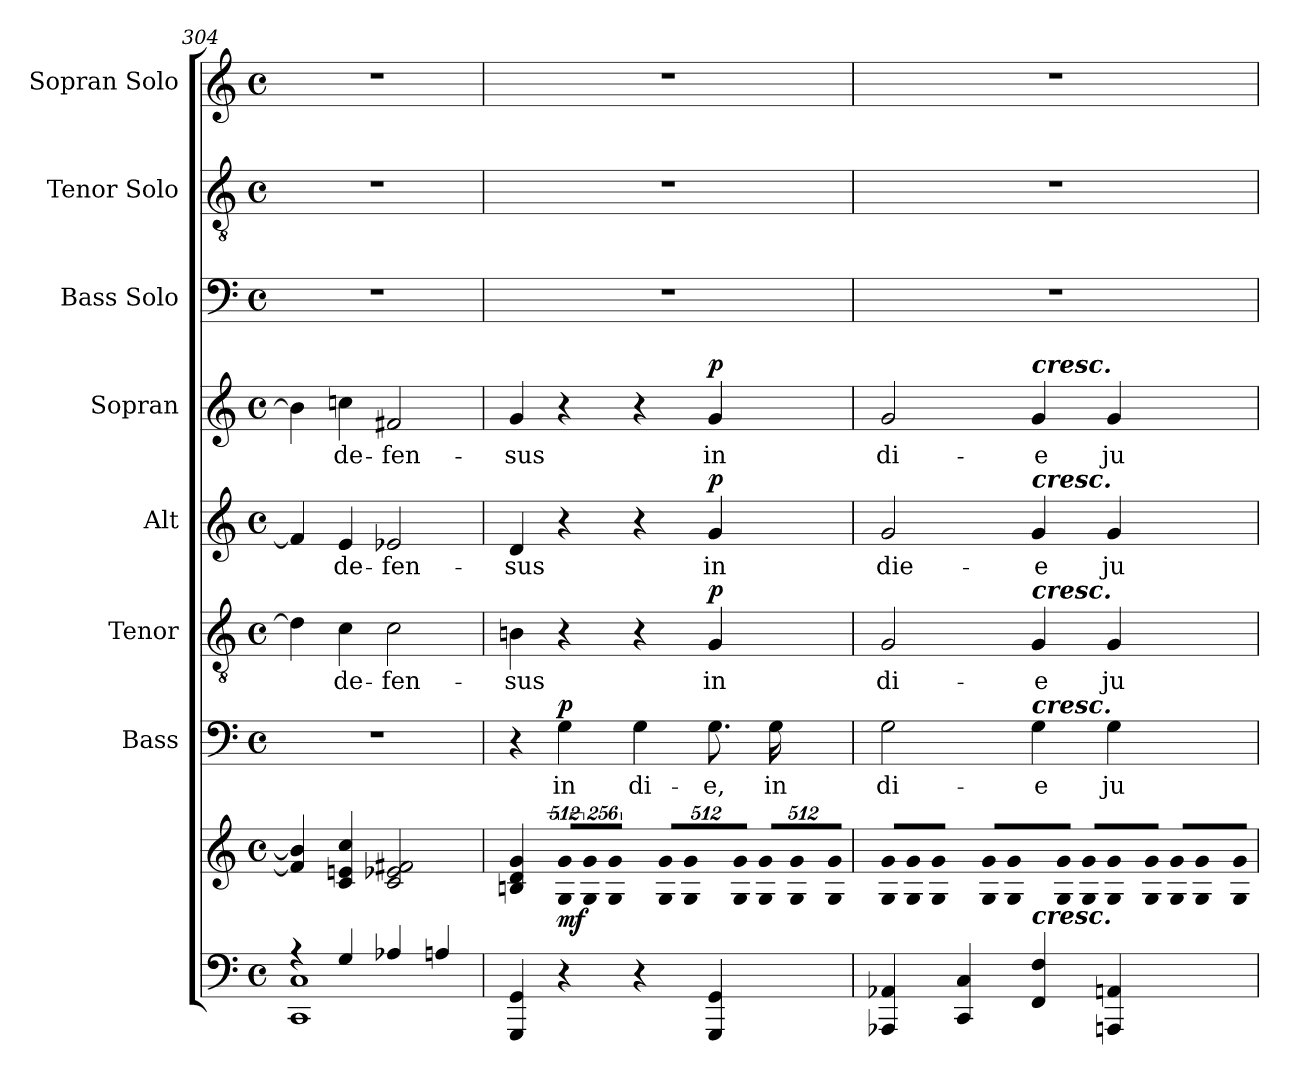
**kern	**kern	**dynam	**kern	**text	**dynam	**kern	**text	**dynam	**kern	**text	**dynam	**kern	**text	**dynam	**kern	**kern	**kern
*part8	*part8	*part8	*part7	*part7	*part7	*part6	*part6	*part6	*part5	*part5	*part5	*part4	*part4	*part4	*part3	*part2	*part1
*staff9	*staff8	*staff8/9	*staff7	*staff7	*staff7	*staff6	*staff6	*staff6	*staff5	*staff5	*staff5	*staff4	*staff4	*staff4	*staff3	*staff2	*staff1
*	*	*	*I"Bass	*	*	*I"Tenor	*	*	*I"Alt	*	*	*I"Sopran	*	*	*I"Bass Solo	*I"Tenor Solo	*I"Sopran Solo
*	*	*	*I'B.	*	*	*I'T.	*	*	*I'A.	*	*	*I'S.	*	*	*I'B. Solo	*I'T. Solo	*I'S. Solo
*clefF4	*clefG2	*	*clefF4	*	*	*clefGv2	*	*	*clefG2	*	*	*clefG2	*	*	*clefF4	*clefGv2	*clefG2
*k[]	*k[]	*	*k[]	*	*	*k[]	*	*	*k[]	*	*	*k[]	*	*	*k[]	*k[]	*k[]
*C:	*C:	*	*C:	*	*	*C:	*	*	*C:	*	*	*C:	*	*	*C:	*C:	*C:
*M4/4	*M4/4	*	*M4/4	*	*	*M4/4	*	*	*M4/4	*	*	*M4/4	*	*	*M4/4	*M4/4	*M4/4
*met(c)	*met(c)	*	*met(c)	*	*	*met(c)	*	*	*met(c)	*	*	*met(c)	*	*	*met(c)	*met(c)	*met(c)
=304	=304	=304	=304	=304	=304	=304	=304	=304	=304	=304	=304	=304	=304	=304	=304	=304	=304
*^	*	*	*	*	*	*	*	*	*	*	*	*	*	*	*	*	*
4rA	1CC 1C	4f/] 4b/]	.	1r	.	.	4d\]	.	.	4f/]	.	.	4b\]	.	.	1r	1r	1r
!	!	!	!	!	!	!	!	!LO:LY:b	!	!	!LO:LY:b	!	!	!LO:LY:b	!	!	!	!
4G/	.	4c/ 4en/ 4cc/	.	.	.	.	4c\	de-	.	4e/	de-	.	4ccn\	de-	.	.	.	.
!	!	!	!	!	!	!	!	!LO:LY:b	!	!	!LO:LY:b	!	!	!LO:LY:b	!	!	!	!
4A-X/	.	2c/ 2e-X/ 2f#X/	.	.	.	.	2c\	-fen-	.	2e-X/	-fen-	.	2f#X/	-fen-	.	.	.	.
4An/	.	.	.	.	.	.	.	.	.	.	.	.	.	.	.	.	.	.
*v	*v	*	*	*	*	*	*	*	*	*	*	*	*	*	*	*	*	*
!!LO:LB:g=z
=305	=305	=305	=305	=305	=305	=305	=305	=305	=305	=305	=305	=305	=305	=305	=305	=305	=305
!	!	!	!	!	!	!	!LO:LY:b	!	!	!LO:LY:b	!	!	!LO:LY:b	!	!	!	!
4GGG/ 4GG/	4Bn/ 4d/ 4g/	.	4r	.	.	4Bn\	-sus	.	4d/	-sus	.	4g/	-sus	.	1r	1r	1r
!	!LO:N:vis=8	!LO:DY:b	!	!LO:LY:b	!LO:DY:a	!	!	!	!	!	!	!	!	!	!	!	!
4r	4096%341G/ 4096%341g/L	mf	4G\	in	p	4r	.	.	4r	.	.	4r	.	.	.	.	.
!	!LO:N:vis=8	!	!	!	!	!	!	!	!	!	!	!	!	!	!	!	!
.	2048%171G/ 2048%171g/	.	.	.	.	.	.	.	.	.	.	.	.	.	.	.	.
!	!LO:N:vis=8	!	!	!	!	!	!	!	!	!	!	!	!	!	!	!	!
.	4096%341G/ 4096%341g/J	.	.	.	.	.	.	.	.	.	.	.	.	.	.	.	.
!	!LO:N:vis=8	!	!	!LO:LY:b	!	!	!	!	!	!	!	!	!	!	!	!	!
4r	4096%341G/ 4096%341g/L	.	4G\	di-	.	4r	.	.	4r	.	.	4r	.	.	.	.	.
!	!LO:N:vis=8	!	!	!	!	!	!	!	!	!	!	!	!	!	!	!	!
.	2048%171G/ 2048%171g/	.	.	.	.	.	.	.	.	.	.	.	.	.	.	.	.
!	!LO:N:vis=8	!	!	!	!	!	!	!	!	!	!	!	!	!	!	!	!
.	4096%341G/ 4096%341g/J	.	.	.	.	.	.	.	.	.	.	.	.	.	.	.	.
!	!LO:N:vis=8	!	!	!LO:LY:b	!	!	!LO:LY:b	!LO:DY:a	!	!LO:LY:b	!LO:DY:a	!	!LO:LY:b	!LO:DY:a	!	!	!
4GGG/ 4GG/	4096%341G/ 4096%341g/L	.	8.G\	-e,	.	4G/	in	p	4g/	in	p	4g/	in	p	.	.	.
!	!LO:N:vis=8	!	!	!	!	!	!	!	!	!	!	!	!	!	!	!	!
.	2048%171G/ 2048%171g/	.	.	.	.	.	.	.	.	.	.	.	.	.	.	.	.
!	!LO:N:vis=8	!	!	!	!	!	!	!	!	!	!	!	!	!	!	!	!
.	4096%341G/ 4096%341g/J	.	.	.	.	.	.	.	.	.	.	.	.	.	.	.	.
!	!	!	!	!LO:LY:b	!	!	!	!	!	!	!	!	!	!	!	!	!
.	.	.	16G\	in	.	.	.	.	.	.	.	.	.	.	.	.	.
=306	=306	=306	=306	=306	=306	=306	=306	=306	=306	=306	=306	=306	=306	=306	=306	=306	=306
*	*Xtuplet	*	*	*	*	*	*	*	*	*	*	*	*	*	*	*	*
!	!LO:N:vis=8	!	!	!LO:LY:b	!	!	!LO:LY:b	!	!	!LO:LY:b	!	!	!LO:LY:b	!	!	!	!
4AAA-X/ 4AA-X/	4096%341G/ 4096%341g/L	.	2G\	di-	.	2G/	di-	.	2g/	die-	.	2g/	di-	.	1r	1r	1r
!	!LO:N:vis=8	!	!	!	!	!	!	!	!	!	!	!	!	!	!	!	!
.	2048%171G/ 2048%171g/	.	.	.	.	.	.	.	.	.	.	.	.	.	.	.	.
!	!LO:N:vis=8	!	!	!	!	!	!	!	!	!	!	!	!	!	!	!	!
.	4096%341G/ 4096%341g/J	.	.	.	.	.	.	.	.	.	.	.	.	.	.	.	.
!	!LO:N:vis=8	!	!	!	!	!	!	!	!	!	!	!	!	!	!	!	!
4CC/ 4C/	4096%341G/ 4096%341g/L	.	.	.	.	.	.	.	.	.	.	.	.	.	.	.	.
!	!LO:N:vis=8	!	!	!	!	!	!	!	!	!	!	!	!	!	!	!	!
.	2048%171G/ 2048%171g/	.	.	.	.	.	.	.	.	.	.	.	.	.	.	.	.
!	!LO:N:vis=8	!	!	!	!	!	!	!	!	!	!	!	!	!	!	!	!
.	4096%341G/ 4096%341g/J	.	.	.	.	.	.	.	.	.	.	.	.	.	.	.	.
!	!	!	!	!	!	!	!	!	!	!	!	!LO:TX:a:Bi:t=cresc.	!	!	!	!	!
!	!	!	!	!	!	!	!	!	!LO:TX:a:Bi:t=cresc.	!	!	!	!	!	!	!	!
!	!	!	!	!	!	!LO:TX:a:Bi:t=cresc.	!	!	!	!	!	!	!	!	!	!	!
!	!	!	!LO:TX:a:Bi:t=cresc.	!	!	!	!	!	!	!	!	!	!	!	!	!	!
!	!LO:TX:b:Bi:t=cresc.	!	!	!	!	!	!	!	!	!	!	!	!	!	!	!	!
!	!LO:N:vis=8	!	!	!LO:LY:b	!	!	!LO:LY:b	!	!	!LO:LY:b	!	!	!LO:LY:b	!	!	!	!
4FF/ 4F/	4096%341G/ 4096%341g/L	.	4G\	-e	.	4G/	-e	.	4g/	-e	.	4g/	-e	.	.	.	.
!	!LO:N:vis=8	!	!	!	!	!	!	!	!	!	!	!	!	!	!	!	!
.	2048%171G/ 2048%171g/	.	.	.	.	.	.	.	.	.	.	.	.	.	.	.	.
!	!LO:N:vis=8	!	!	!	!	!	!	!	!	!	!	!	!	!	!	!	!
.	4096%341G/ 4096%341g/J	.	.	.	.	.	.	.	.	.	.	.	.	.	.	.	.
!	!LO:N:vis=8	!	!	!LO:LY:b	!	!	!LO:LY:b	!	!	!LO:LY:b	!	!	!LO:LY:b	!	!	!	!
4AAAn/ 4AAn/	4096%341G/ 4096%341g/L	.	4G\	ju-	.	4G/	ju-	.	4g/	ju-	.	4g/	ju-	.	.	.	.
!	!LO:N:vis=8	!	!	!	!	!	!	!	!	!	!	!	!	!	!	!	!
.	2048%171G/ 2048%171g/	.	.	.	.	.	.	.	.	.	.	.	.	.	.	.	.
!	!LO:N:vis=8	!	!	!	!	!	!	!	!	!	!	!	!	!	!	!	!
.	4096%341G/ 4096%341g/J	.	.	.	.	.	.	.	.	.	.	.	.	.	.	.	.
=	=	=	=	=	=	=	=	=	=	=	=	=	=	=	=	=	=
*-	*-	*-	*-	*-	*-	*-	*-	*-	*-	*-	*-	*-	*-	*-	*-	*-	*-
